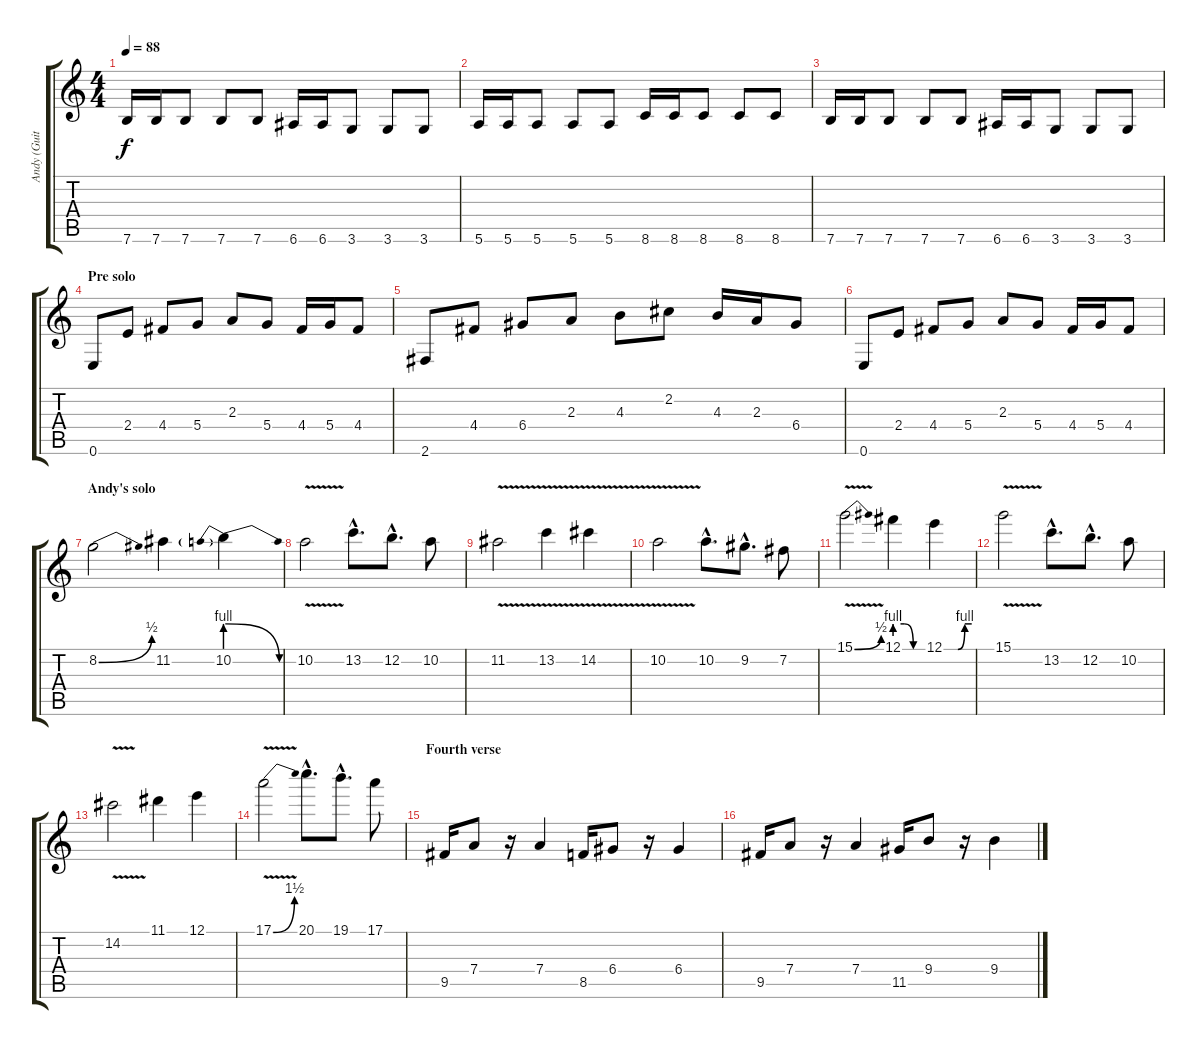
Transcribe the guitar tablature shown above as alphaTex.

\track ("Andy (Guitar)" "Andy (Guit") {instrument overdrivenguitar}
\staff {score tabs}
\tuning (E4 B3 G3 D3 A2 E2) {hide}
\ts (4 4)
\tempo 88
\clef g2
\ks c
7.6.16{dy f} 7.6.16 7.6.8 7.6.8 7.6.8 6.6.16 6.6.16 3.6.8 3.6.8 3.6.8 |
5.6.16 5.6.16 5.6.8 5.6.8 5.6.8 8.6.16 8.6.16 8.6.8 8.6.8 8.6.8 |
7.6.16 7.6.16 7.6.8 7.6.8 7.6.8 6.6.16 6.6.16 3.6.8 3.6.8 3.6.8 |
\section ("" "Pre solo")
0.6.8 2.4.8 4.4.8 5.4.8 2.3.8 5.4.8 4.4.16 5.4.16 4.4.8 |
2.6.8 4.4.8 6.4.8 2.3.8 4.3.8 2.2.8 4.3.16 2.3.16 6.4.8 |
0.6.8 2.4.8 4.4.8 5.4.8 2.3.8 5.4.8 4.4.16 5.4.16 4.4.8 |
\section ("" "Andy's solo")
8.2{be (bend 0 0 60 2)}.2 11.2.4 10.2{be (prebendrelease 0 4 60 0)}.4 |
10.2{v}.2 13.2{hac}.8{d} 12.2{hac}.8{d} 10.2.8 |
11.2{v}.2 13.2{v}.4 14.2{v}.4 |
10.2{v}.2 10.2{hac}.8{d} 9.2{hac}.8{d} 7.2.8 |
15.1{be (bend 0 0 60 2) v}.2 12.1{be (custom 0 4 20 4 40 0 60 0)}.4 12.1{be (custom 0 0 30 0 45 4 60 4)}.4 |
15.1{v}.2 13.2{hac}.8{d} 12.2{hac}.8{d} 10.2.8 |
14.2{v}.2 11.1.4 12.1.4 |
17.1{be (bend 0 0 60 6) v}.2 20.1{hac}.8{d} 19.1{hac}.8{d} 17.1.8 |
\section ("" "Fourth verse")
9.5.16 7.4.8 r.16 7.4.4 8.5.16 6.4.8 r.16 6.4.4 |
9.5.16 7.4.8 r.16 7.4.4 11.5.16 9.4.8 r.16 9.4.4
